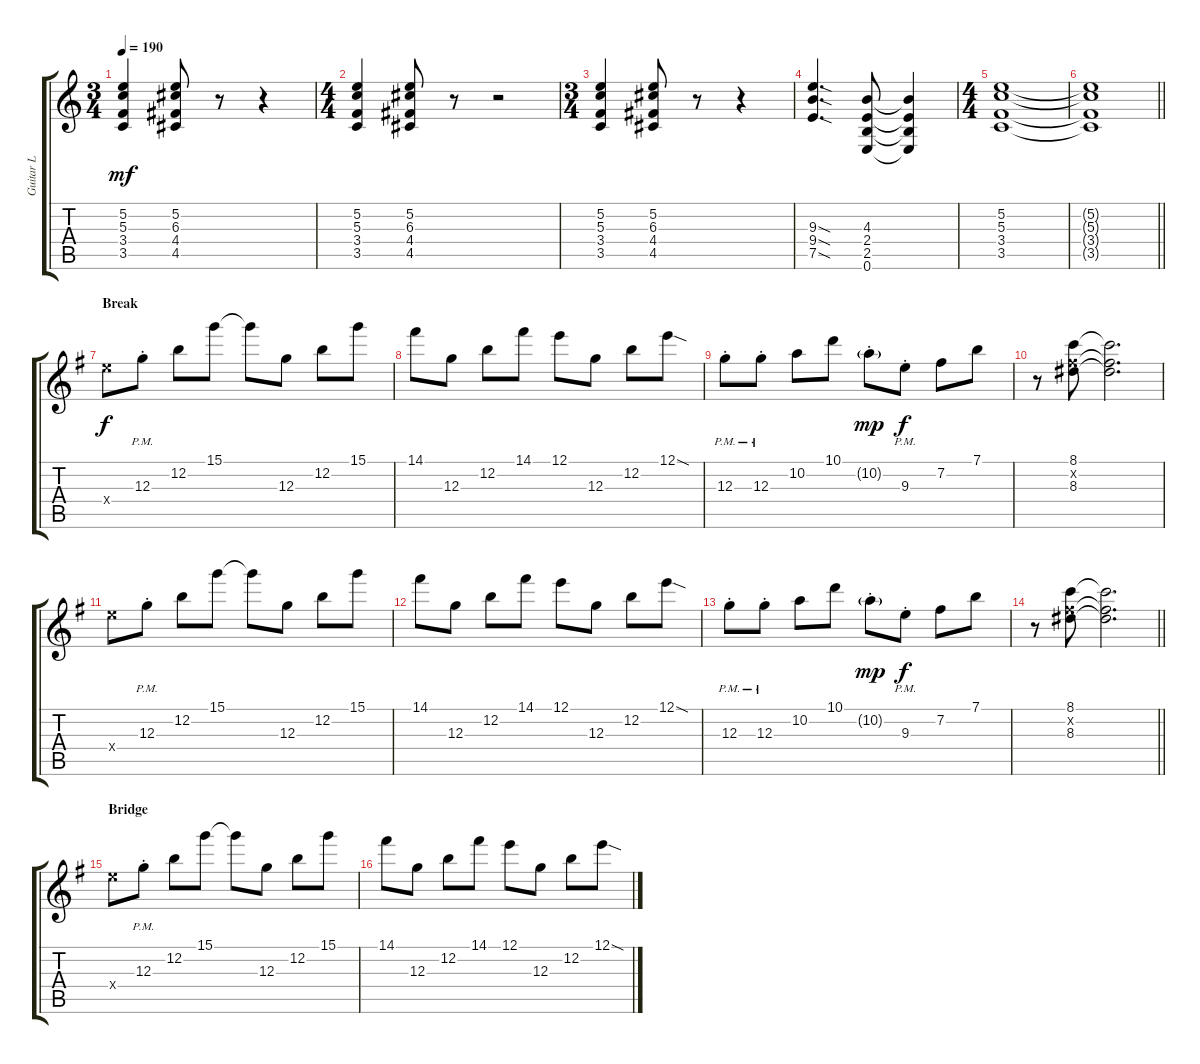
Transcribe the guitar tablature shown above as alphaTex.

\track ("Guitar L" "Guitar L") {instrument distortionguitar}
\staff {score tabs}
\tuning (E4 B3 G3 D3 A2 E2) {hide}
\ts (3 4)
\tempo 190
\clef g2
\ks c
(5.2 5.3 3.4 3.5).4{dy mf} (5.2 6.3 4.4 4.5).8 r.8 r.4 |
\ts (4 4)
(5.2 5.3 3.4 3.5).4 (5.2 6.3 4.4 4.5).8 r.8 r.2 |
\ts (3 4)
(5.2 5.3 3.4 3.5).4 (5.2 6.3 4.4 4.5).8 r.8 r.4 |
(9.3{sod} 9.4{sod} 7.5{sod}).4{d} (4.3 2.4 2.5 0.6).8 (4.3{t} 2.4{t} 2.5{t} 0.6{t}).4 |
\ts (4 4)
(5.2 5.3 3.4 3.5).1 |
\barLineRight lightlight
(5.2{t} 5.3{t} 3.4{t} 3.5{t}).1 |
\section ("" "Break")
\ks g
14.4{x}.8{dy f} 12.3{pm st}.8 12.2.8 15.1.8 15.1{t}.8 12.3.8 12.2.8 15.1.8 |
14.1.8 12.3.8 12.2.8 14.1.8 12.1.8 12.3.8 12.2.8 12.1{sod}.8 |
12.3{pm st}.8 12.3{pm st}.8 10.2.8 10.1.8 10.2{g st}.8{dy mp} 9.3{pm st}.8{dy f} 7.2.8 7.1.8 |
r.8 (8.1 7.2{x} 8.3).8 (8.1{t} 7.2{t} 8.3{t}).2{d} |
14.4{x}.8 12.3{pm st}.8 12.2.8 15.1.8 15.1{t}.8 12.3.8 12.2.8 15.1.8 |
14.1.8 12.3.8 12.2.8 14.1.8 12.1.8 12.3.8 12.2.8 12.1{sod}.8 |
12.3{pm st}.8 12.3{pm st}.8 10.2.8 10.1.8 10.2{g st}.8{dy mp} 9.3{pm st}.8{dy f} 7.2.8 7.1.8 |
\barLineRight lightlight
r.8 (8.1 7.2{x} 8.3).8 (8.1{t} 7.2{t} 8.3{t}).2{d} |
\section ("" "Bridge")
14.4{x}.8 12.3{pm st}.8 12.2.8 15.1.8 15.1{t}.8 12.3.8 12.2.8 15.1.8 |
14.1.8 12.3.8 12.2.8 14.1.8 12.1.8 12.3.8 12.2.8 12.1{sod}.8
